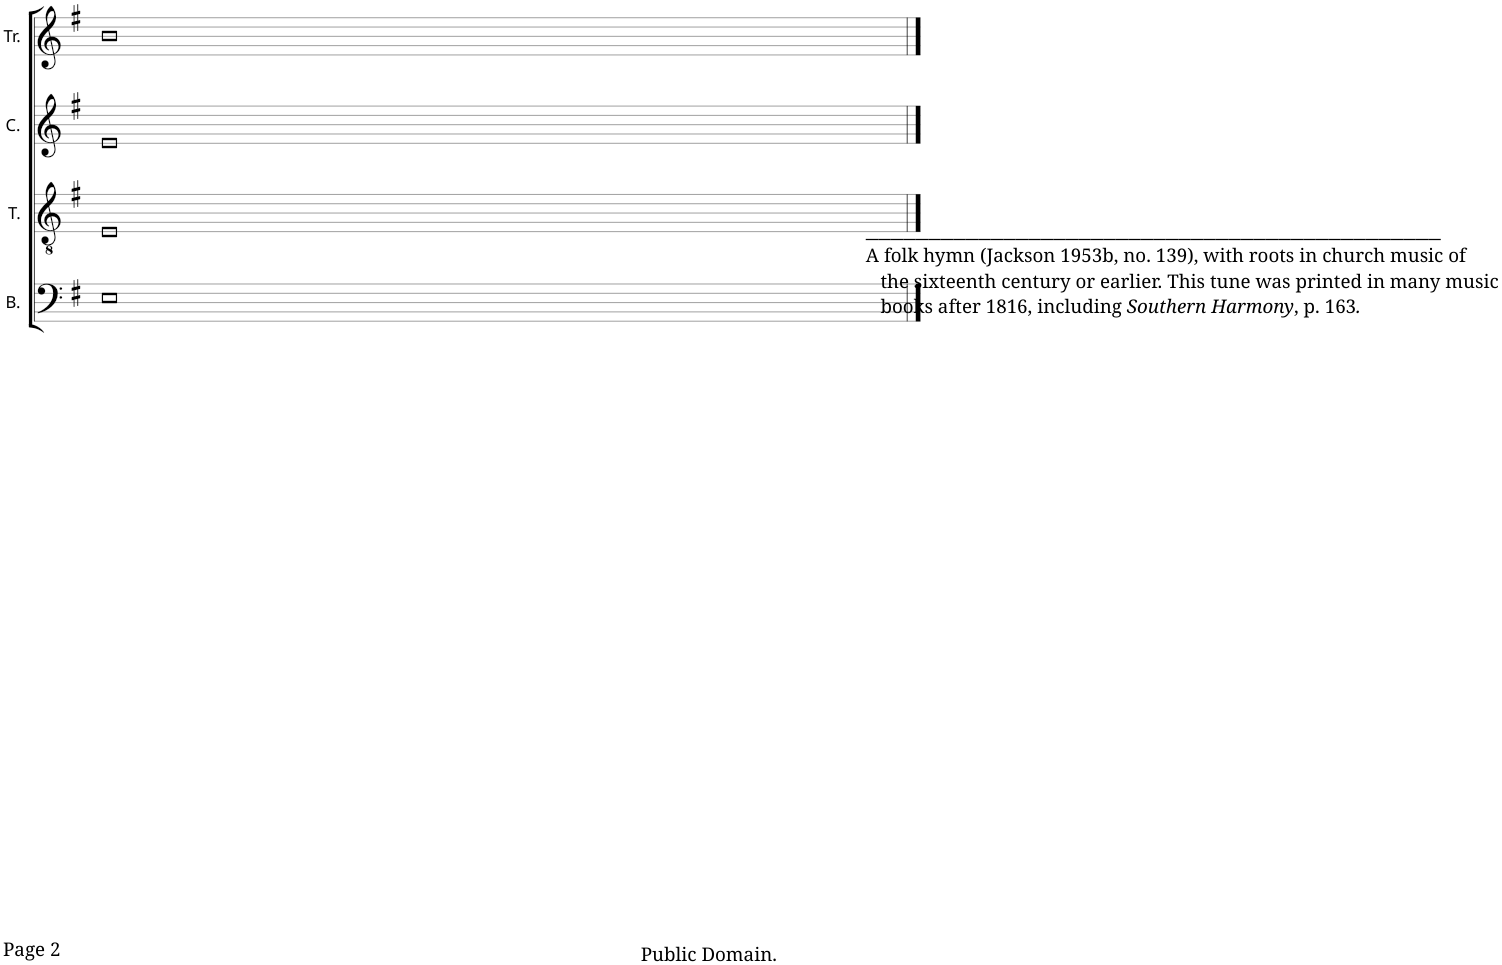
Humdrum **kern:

**kern	**kern	**kern	**kern
*part4	*part3	*part2	*part1
*staff4	*staff3	*staff2	*staff1
*I"B.	*I"T.	*I"C.	*I"Tr.
*I'B.	*I'T.	*I'C.	*I'Tr.
!!LO:PB:g=z
*clefF4	*clefGv2	*clefG2	*clefG2
*k[f#]	*k[f#]	*k[f#]	*k[f#]
*M4/4	*M4/4	*M4/4	*M4/4
*met(c)	*met(c)	*met(c)	*met(c)
=19	=19	=19	=19
1E!	1E!	1e!	1b!
==	==	==	==
*-	*-	*-	*-
